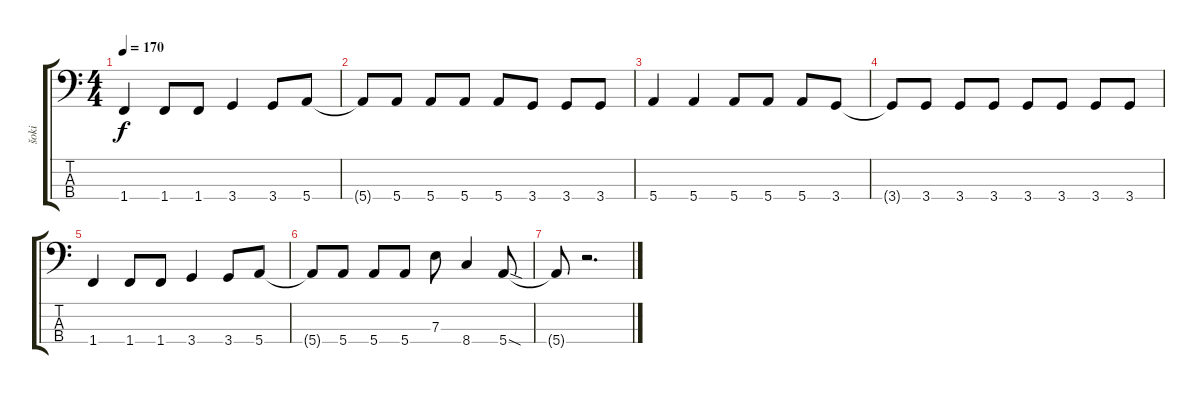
\track ("šoki" "šoki") {instrument electricbassfinger}
\staff {score tabs}
\tuning (G2 D2 A1 E1) {hide}
\ts (4 4)
\tempo 170
\clef f4
\ks c
1.4.4{dy f} 1.4.8 1.4.8 3.4.4 3.4.8 5.4.8 |
5.4{t}.8 5.4.8 5.4.8 5.4.8 5.4.8 3.4.8 3.4.8 3.4.8 |
5.4.4 5.4.4 5.4.8 5.4.8 5.4.8 3.4.8 |
3.4{t}.8 3.4.8 3.4.8 3.4.8 3.4.8 3.4.8 3.4.8 3.4.8 |
1.4.4 1.4.8 1.4.8 3.4.4 3.4.8 5.4.8 |
5.4{t}.8 5.4.8 5.4.8 5.4.8 7.3.8 8.4.4 5.4{sod}.8 |
5.4{t}.8 r.2{d}
